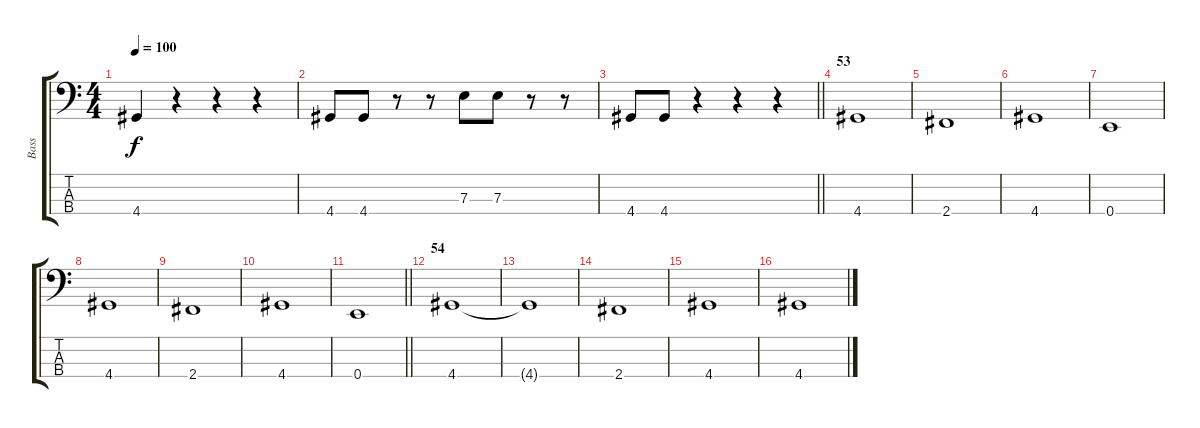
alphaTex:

\track ("Bass" "Bass") {instrument electricbassfinger}
\staff {score tabs}
\tuning (G2 D2 A1 E1) {hide}
\ts (4 4)
\tempo 100
\clef f4
\ks c
4.4.4{dy f} r.4 r.4 r.4 |
4.4.8 4.4.8 r.8 r.8 7.3.8 7.3.8 r.8 r.8 |
\barLineRight lightlight
4.4.8 4.4.8 r.4 r.4 r.4 |
\section ("" "53")
4.4.1 |
2.4.1 |
4.4.1 |
0.4.1 |
4.4.1 |
2.4.1 |
4.4.1 |
\barLineRight lightlight
0.4.1 |
\section ("" "54")
4.4.1 |
4.4{t}.1 |
2.4.1 |
4.4.1 |
4.4.1
